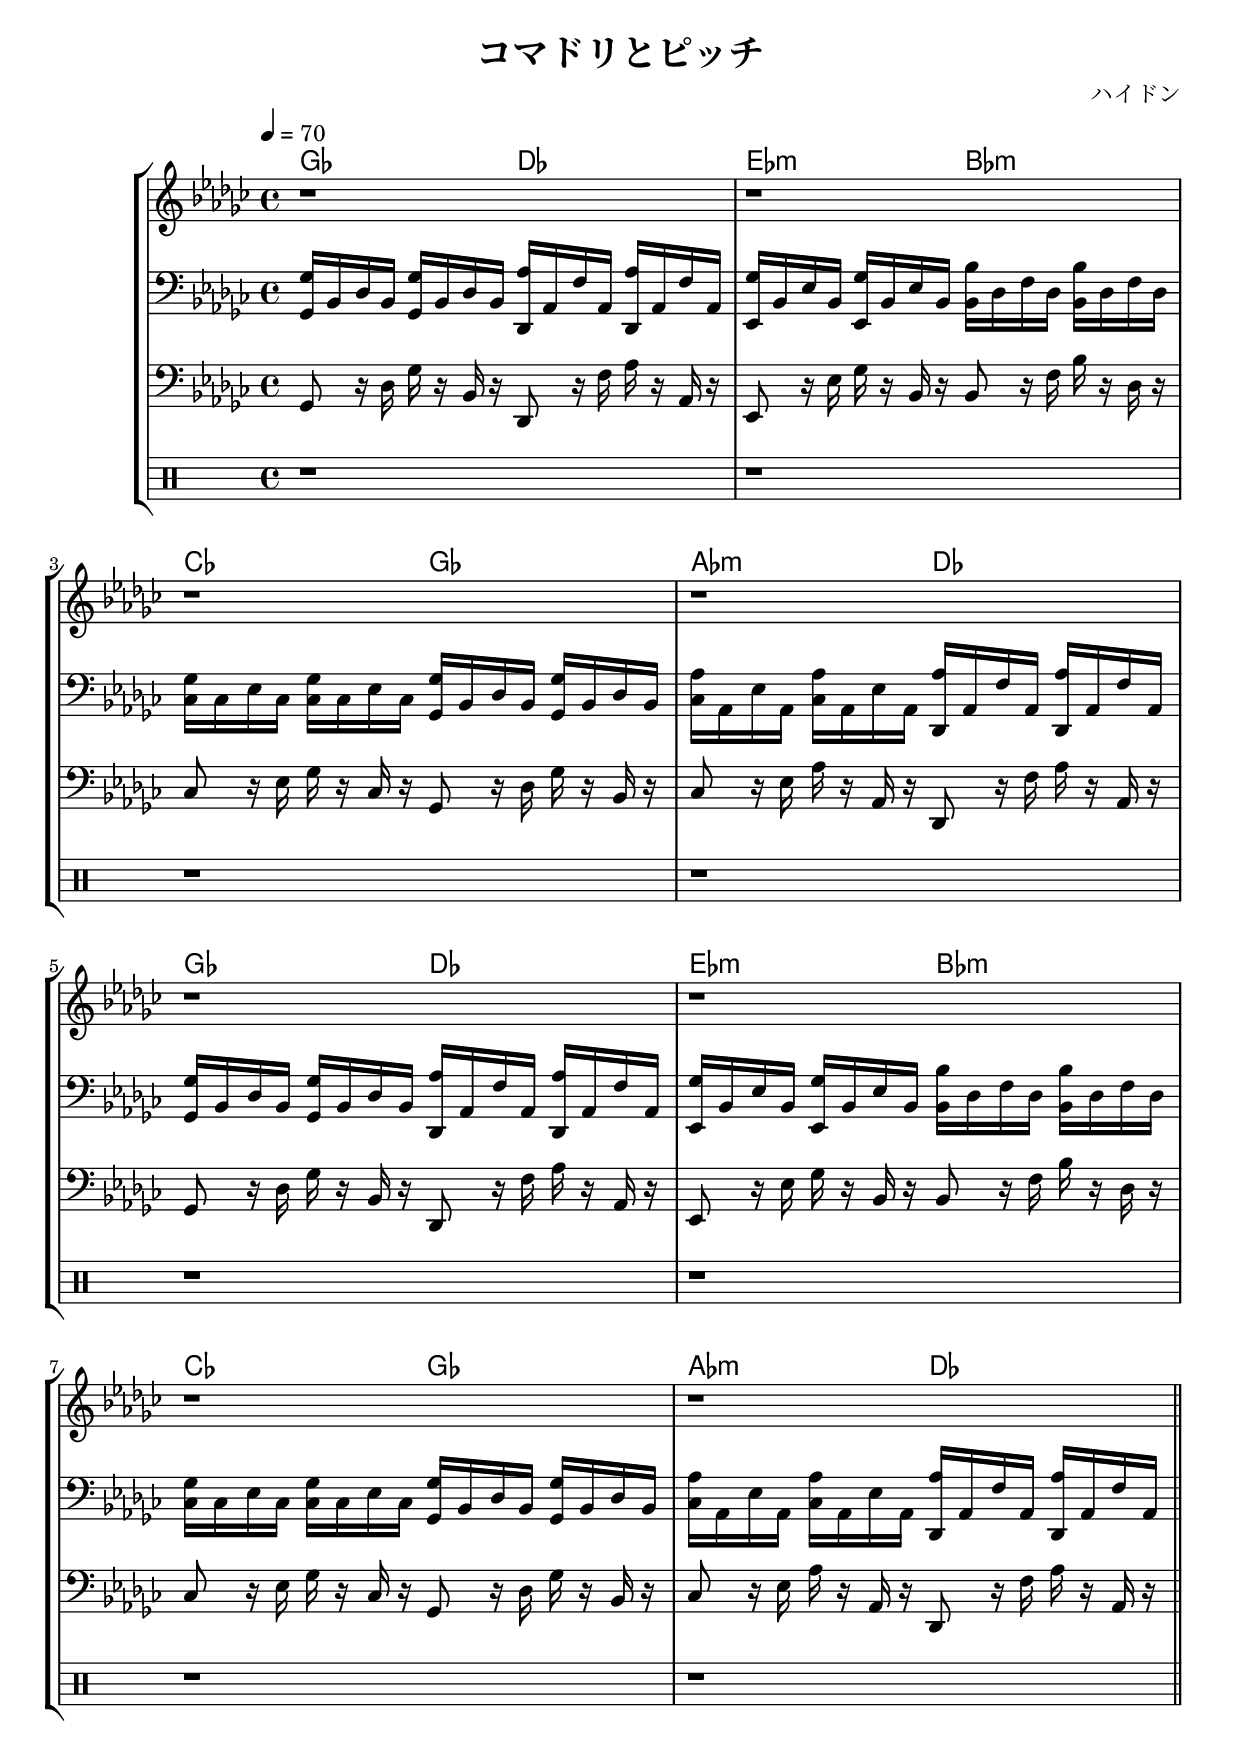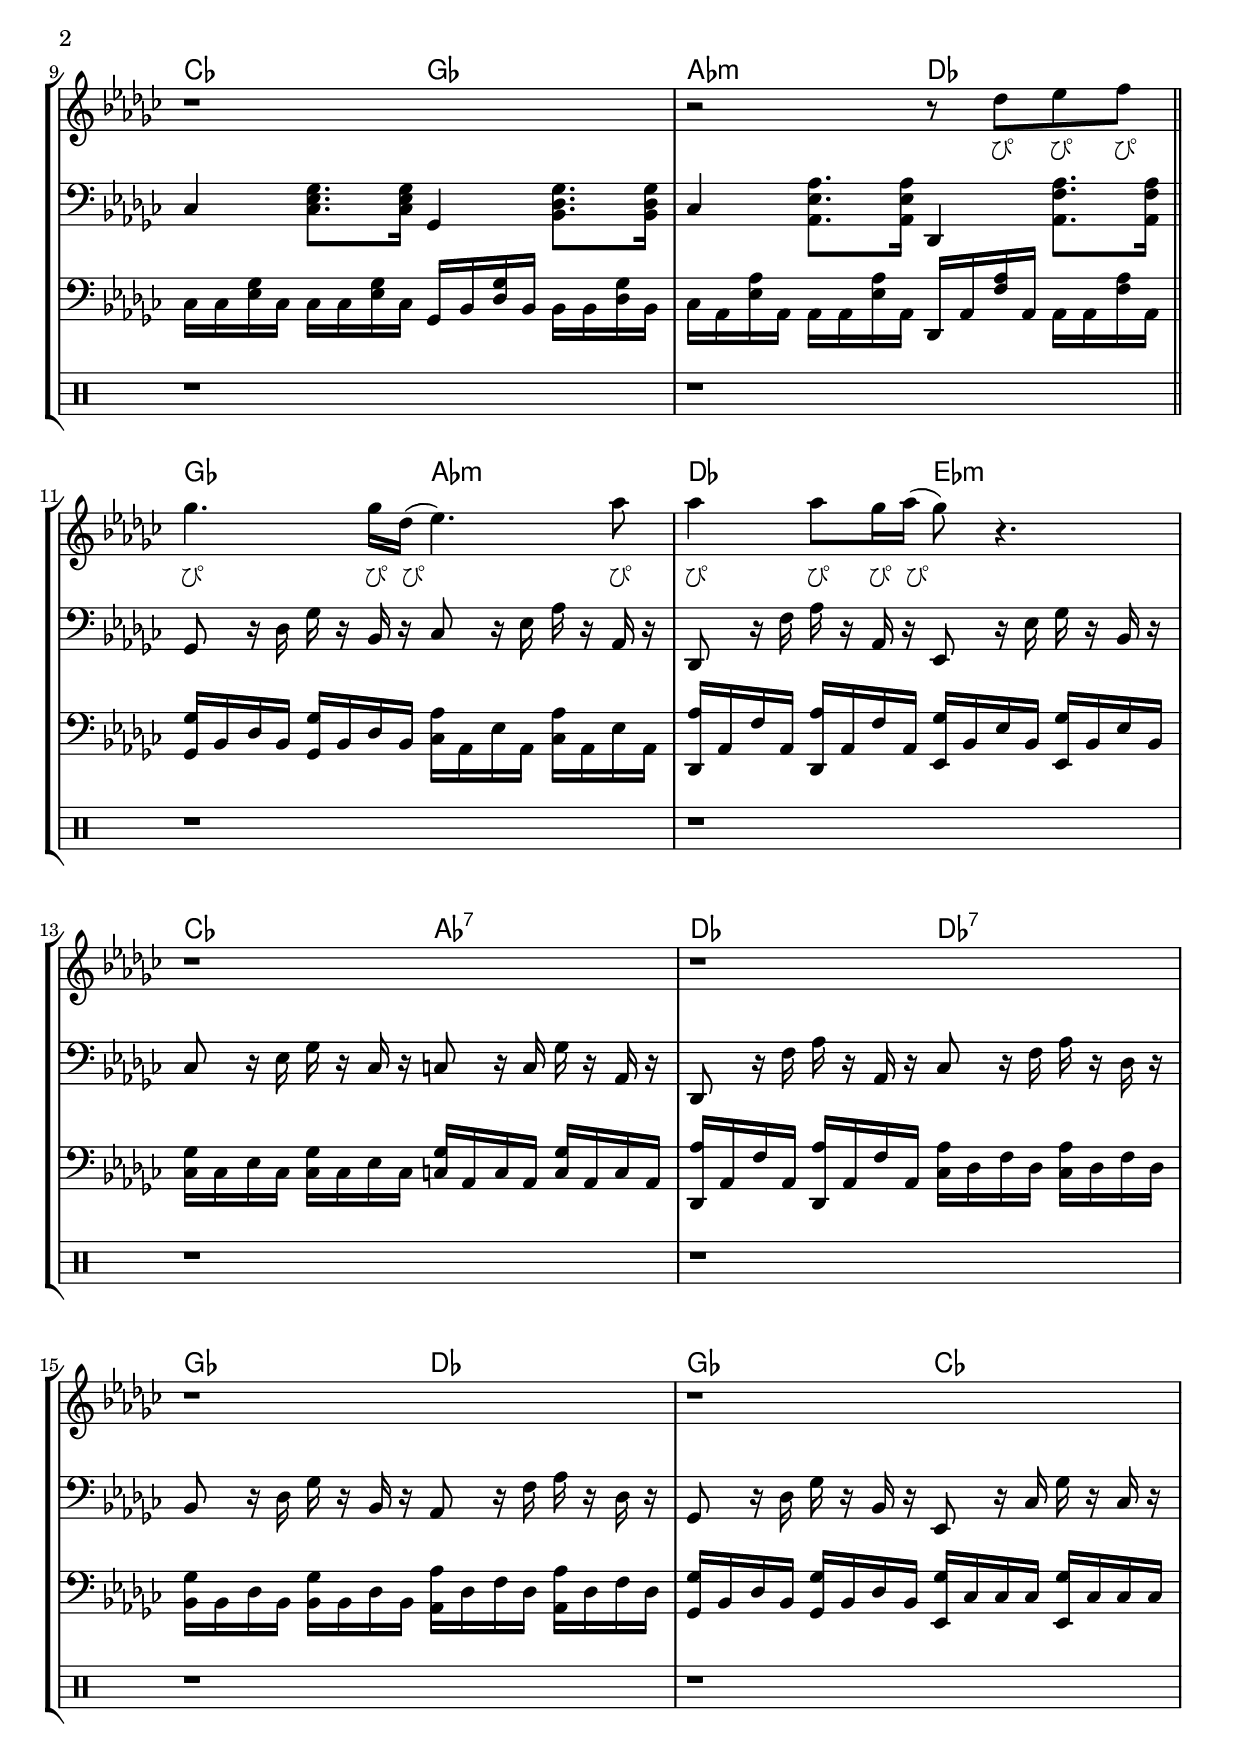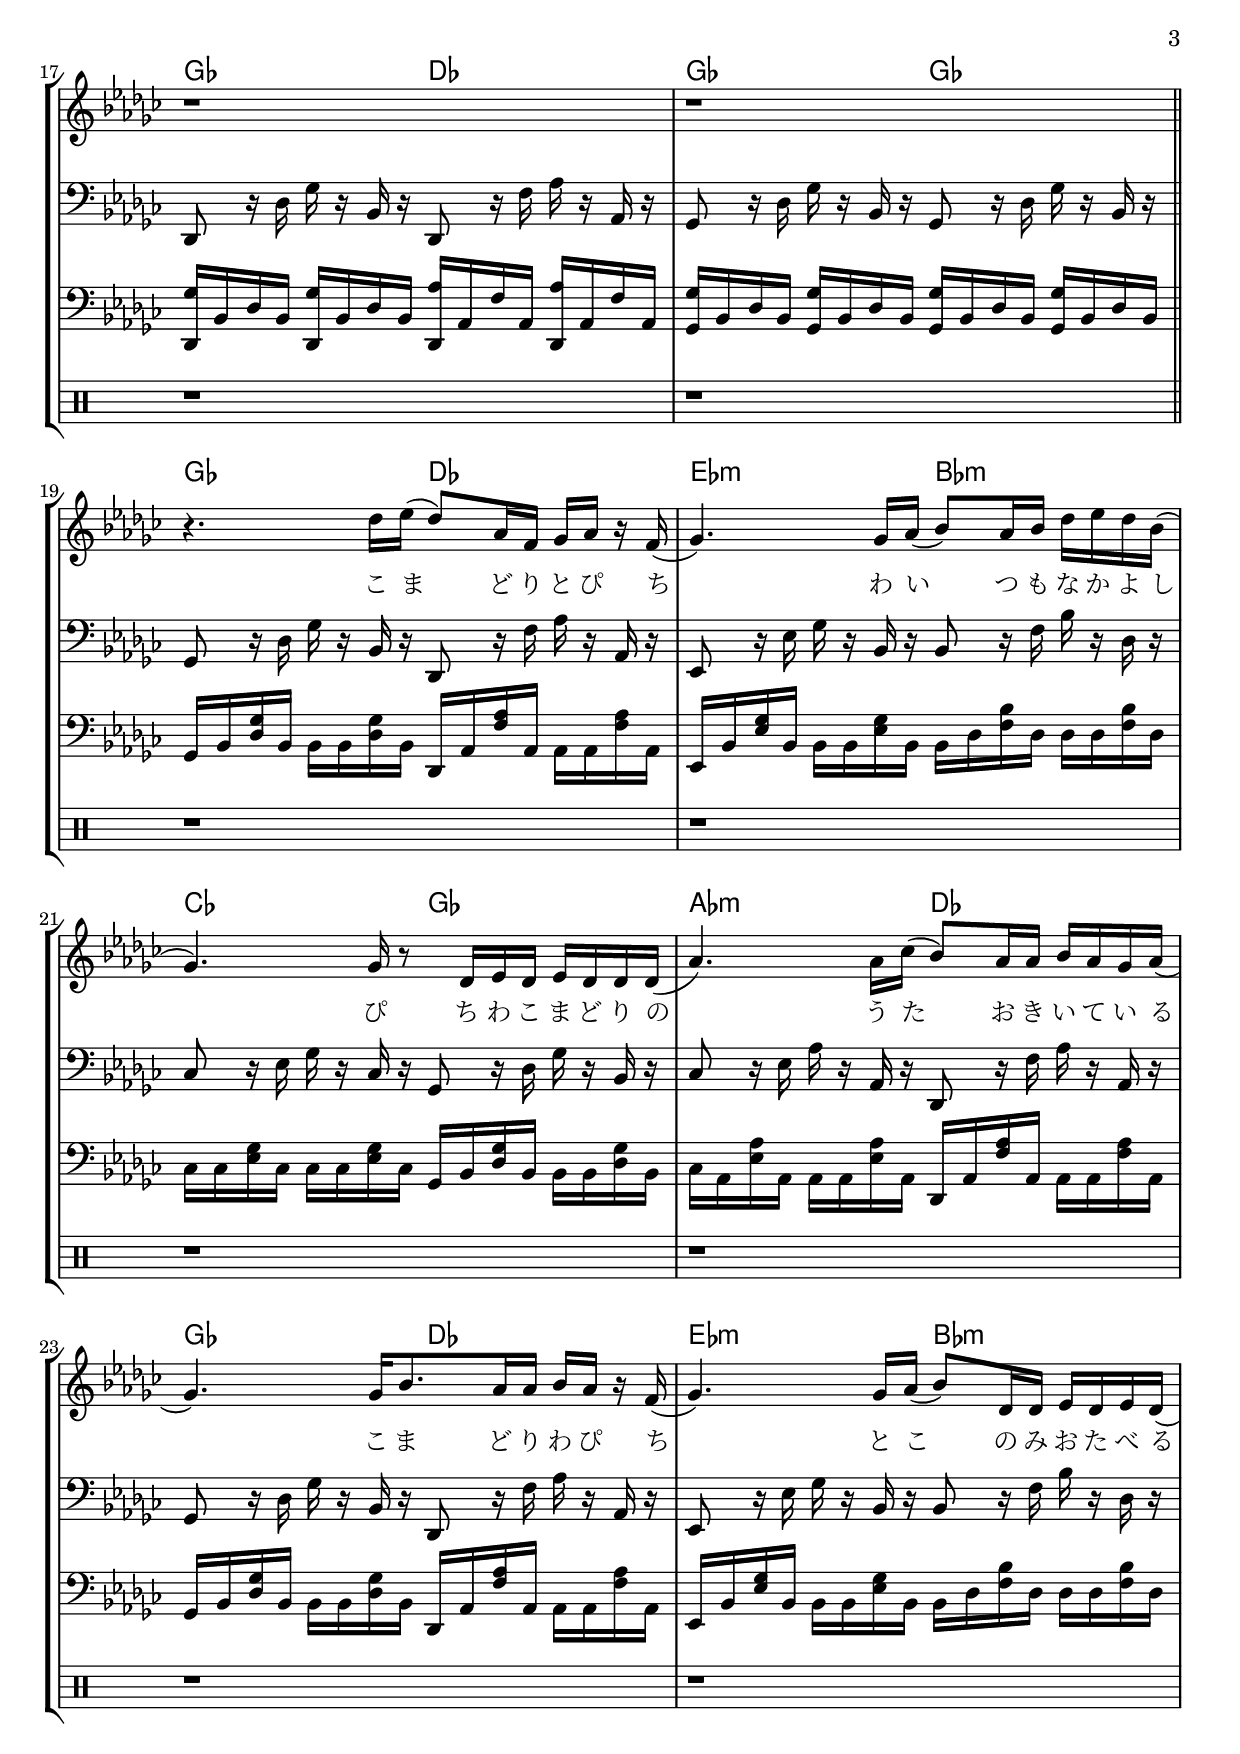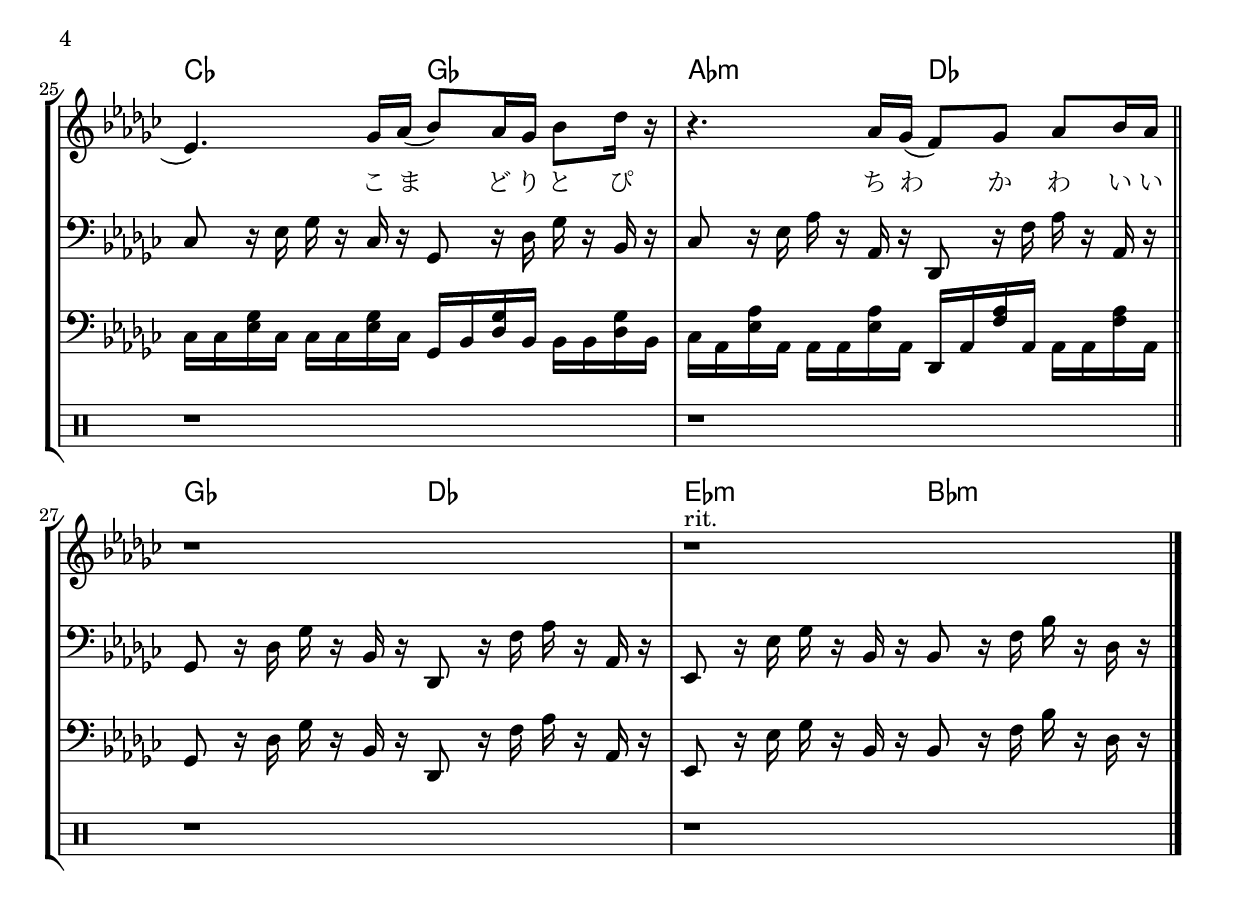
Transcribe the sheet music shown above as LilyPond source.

\version "2.12.1"

\header {
	title = \markup {コマドリとピッチ}
	composer = \markup \center-column {ハイドン}
}

harmony = \chordmode {
	ges2 des es:m bes:m ces ges as:m des ges des es:m bes:m ces ges as:m des 

	ces ges as:m des 

	ges as:m des es:m ces as:7 des des:7 ges des ges ces ges des ges ges 

	ges des es:m bes:m ces ges as:m des ges des es:m bes:m ces ges as:m des 

	ges des es:m bes:m 
}

melody = {
	\key ges \major
	\tempo 4 = 70
	r1 | r1 | r1 | r1 | r1 | r1 | r1 | r1   
	r1 | r2 r8 
	\set Staff.midiInstrument = #"Bird Tweet"
	des''8  es''8  f''8 
	ges''4.  ges''16  des''16  (es''4.)  as''8 
	as''4  as''8  ges''16  as''16  (ges''8)  	r4. r1 r1 r1 r1 r1 r1 	\set Staff.midiInstrument = #"fss0.42"
	r4. des''16  es''16  (des''8)  as'16  f'16  ges'16  as'16  r16  f'16 
	(ges'4.)  ges'16  as'16  (bes'8)  as'16  bes'16  des''16  es''16  des''16  bes'16 
	(ges'4.)  ges'16  r8  des'16  es'16  des'16  es'16  des'16  des'16  des'16 
	(as'4.)  as'16  ces''16  (bes'8)  as'16  as'16  bes'16  as'16  ges'16  as'16 
	(ges'4.)  ges'16  bes'8.  as'16  as'16  bes'16  as'16  r16  f'16 
	(ges'4.)  ges'16  as'16  (bes'8)  des'16  des'16  es'16  des'16  es'16  des'16 
	(es'4.)  ges'16  as'16  (bes'8)  as'16  ges'16  bes'8  des''16  r16 
	r4.  as'16  ges'16  (f'8)  ges'8  as'8  bes'16  as'16
	r1 | r1^"rit." \bar "|."
}

words = \lyricmode {
	
	
	ぴ  ぴ  ぴ  ぴ  ぴ  ぴ  ぴ  ぴ  ぴ  ぴ  ぴ  
	こ  ま  ど  り  と  ぴ  ち  わ  い  つ  も  な  か  よ  し  ぴ  ち  わ  こ  ま  ど  り  の  う  た  お  き  い  て  い  る  こ  ま  ど  り  わ  ぴ  ち  と  こ  の  み  お  た  べ  る  こ  ま  ど  り  と  ぴ  ち  わ  か  わ  い  い  
	
}

tempochange = {
	\tempo 4 = 70
	r1 | r1 | r1 | r1 | r1 | r1 | r1 | r1 \bar "||"
	\tempo 4 = 70
	r1 | r1 \bar "||"
	\tempo 4 = 70
	r1 | r1 | r1 | r1 | r1 | r1 | r1 | r1 \bar "||"
	\tempo 4 = 70
	r1 | r1 | r1 | r1 | r1 | r1 | r1 | r1 \bar "||"
	\tempo 4 = 70
	r1 | \tempo 4 = 52 r2 \tempo 4 = 46 r2 \bar "|."
}

mainacc = {
	\clef bass
	\set Staff.midiInstrument = #"Electric Piano 1"
	\key ges \major
	\tempo 4 = 70
	<ges, ges>16 bes, des bes, <ges, ges> bes, des bes,
	<des, as>16 as, f as, <des, as> as, f as,
	<es, ges>16 bes, es bes, <es, ges> bes, es bes,
	<bes, bes>16 des f des <bes, bes> des f des
	<ces ges>16 ces es ces <ces ges> ces es ces
	<ges, ges>16 bes, des bes, <ges, ges> bes, des bes,
	<ces as>16 as, es as, <ces as> as, es as,
	<des, as>16 as, f as, <des, as> as, f as,
	<ges, ges>16 bes, des bes, <ges, ges> bes, des bes,
	<des, as>16 as, f as, <des, as> as, f as,
	<es, ges>16 bes, es bes, <es, ges> bes, es bes,
	<bes, bes>16 des f des <bes, bes> des f des
	<ces ges>16 ces es ces <ces ges> ces es ces
	<ges, ges>16 bes, des bes, <ges, ges> bes, des bes,
	<ces as>16 as, es as, <ces as> as, es as,
	<des, as>16 as, f as, <des, as> as, f as,
	\bar "||"

	\set Staff.midiInstrument = #"Music box"
	ces4 <ces es ges>8. <ces es ges>16
	ges,4 <bes, des ges>8. <bes, des ges>16
	ces4 <as, es as>8. <as, es as>16
	des,4 <as, f as>8. <as, f as>16
	\bar "||"

	\set Staff.midiInstrument = #"Electric Grand"
	ges,8r16des16ges16r16bes,16r16
	ces8r16es16as16r16as,16r16
	des,8r16f16as16r16as,16r16
	es,8r16es16ges16r16bes,16r16
	ces8r16es16ges16r16ces16r16
	c8r16c16ges16r16as,16r16
	des,8r16f16as16r16as,16r16
	ces8r16f16as16r16des16r16
	bes,8r16des16ges16r16bes,16r16
	as,8r16f16as16r16des16r16
	ges,8r16des16ges16r16bes,16r16
	es,8r16ces16ges16r16ces16r16
	des,8r16des16ges16r16bes,16r16
	des,8r16f16as16r16as,16r16
	ges,8r16des16ges16r16bes,16r16
	ges,8r16des16ges16r16bes,16r16
	\bar "||"

	\set Staff.midiInstrument = #"Harpsichord"
	ges,8r16des16ges16r16bes,16r16
	des,8r16f16as16r16as,16r16
	es,8r16es16ges16r16bes,16r16
	bes,8r16f16bes16r16des16r16
	ces8r16es16ges16r16ces16r16
	ges,8r16des16ges16r16bes,16r16
	ces8r16es16as16r16as,16r16
	des,8r16f16as16r16as,16r16
	ges,8r16des16ges16r16bes,16r16
	des,8r16f16as16r16as,16r16
	es,8r16es16ges16r16bes,16r16
	bes,8r16f16bes16r16des16r16
	ces8r16es16ges16r16ces16r16
	ges,8r16des16ges16r16bes,16r16
	ces8r16es16as16r16as,16r16
	des,8r16f16as16r16as,16r16
	\bar "||"

	\set Staff.midiInstrument = #"Acoustic grand"
	ges,8r16des16ges16r16bes,16r16
	des,8r16f16as16r16as,16r16
	es,8r16es16ges16r16bes,16r16
	bes,8r16f16bes16r16des16r16
	\bar "|."
}

subacc = {
	\clef bass
	\set Staff.midiInstrument = #"Violin"
	\key ges \major
	\tempo 4 = 70
	ges,8r16des16ges16r16bes,16r16
	des,8r16f16as16r16as,16r16
	es,8r16es16ges16r16bes,16r16
	bes,8r16f16bes16r16des16r16
	ces8r16es16ges16r16ces16r16
	ges,8r16des16ges16r16bes,16r16
	ces8r16es16as16r16as,16r16
	des,8r16f16as16r16as,16r16
	ges,8r16des16ges16r16bes,16r16
	des,8r16f16as16r16as,16r16
	es,8r16es16ges16r16bes,16r16
	bes,8r16f16bes16r16des16r16
	ces8r16es16ges16r16ces16r16
	ges,8r16des16ges16r16bes,16r16
	ces8r16es16as16r16as,16r16
	des,8r16f16as16r16as,16r16
	\bar "||"

	\set Staff.midiInstrument = #"Viola"
	ces16 ces <es ges> ces ces ces <es ges> ces
	ges,16 bes, <des ges> bes, bes, bes, <des ges> bes,
	ces16 as, <es as> as, as, as, <es as> as,
	des,16 as, <f as> as, as, as, <f as> as,
	\bar "||"

	\set Staff.midiInstrument = #"Cello"
	<ges, ges>16 bes, des bes, <ges, ges> bes, des bes,
	<ces as>16 as, es as, <ces as> as, es as,
	<des, as>16 as, f as, <des, as> as, f as,
	<es, ges>16 bes, es bes, <es, ges> bes, es bes,
	<ces ges>16 ces es ces <ces ges> ces es ces
	<c ges>16 as, c as, <c ges> as, c as,
	<des, as>16 as, f as, <des, as> as, f as,
	<ces as>16 des f des <ces as> des f des
	<bes, ges>16 bes, des bes, <bes, ges> bes, des bes,
	<as, as>16 des f des <as, as> des f des
	<ges, ges>16 bes, des bes, <ges, ges> bes, des bes,
	<es, ges>16 ces ces ces <es, ges> ces ces ces
	<des, ges>16 bes, des bes, <des, ges> bes, des bes,
	<des, as>16 as, f as, <des, as> as, f as,
	<ges, ges>16 bes, des bes, <ges, ges> bes, des bes,
	<ges, ges>16 bes, des bes, <ges, ges> bes, des bes,
	\bar "||"

	\set Staff.midiInstrument = #"Violin"
	ges,16 bes, <des ges> bes, bes, bes, <des ges> bes,
	des,16 as, <f as> as, as, as, <f as> as,
	es,16 bes, <es ges> bes, bes, bes, <es ges> bes,
	bes,16 des <f bes> des des des <f bes> des
	ces16 ces <es ges> ces ces ces <es ges> ces
	ges,16 bes, <des ges> bes, bes, bes, <des ges> bes,
	ces16 as, <es as> as, as, as, <es as> as,
	des,16 as, <f as> as, as, as, <f as> as,
	ges,16 bes, <des ges> bes, bes, bes, <des ges> bes,
	des,16 as, <f as> as, as, as, <f as> as,
	es,16 bes, <es ges> bes, bes, bes, <es ges> bes,
	bes,16 des <f bes> des des des <f bes> des
	ces16 ces <es ges> ces ces ces <es ges> ces
	ges,16 bes, <des ges> bes, bes, bes, <des ges> bes,
	ces16 as, <es as> as, as, as, <es as> as,
	des,16 as, <f as> as, as, as, <f as> as,
	\bar "||"

	\set Staff.midiInstrument = #"Music box"
	ges,8r16des16ges16r16bes,16r16
	des,8r16f16as16r16as,16r16
	es,8r16es16ges16r16bes,16r16
	bes,8r16f16bes16r16des16r16
	\bar "|."
}

percA = {
	\drummode {
	r1 |r1 |r1 |r1 |r1 |r1 |r1 |r1 \bar "||"
	r1 |r1 \bar "||"
	r1 |r1 |r1 |r1 |r1 |r1 |r1 |r1 \bar "||"
	r1 |r1 |r1 |r1 |r1 |r1 |r1 |r1 \bar "||"
	r1 |r1 \bar "|."
	}
}

percB = {
	\drummode {
	r1 |r1 |r1 |r1 |r1 |r1 |r1 |r1 \bar "||"
	r1 |r1 \bar "||"
	r1 |r1 |r1 |r1 |r1 |r1 |r1 |r1 \bar "||"
	r1 |r1 |r1 |r1 |r1 |r1 |r1 |r1 \bar "||"
	r1 |r1 \bar "|."
	}
}

percC = {
	\drummode {
	r1 |r1 |r1 |r1 |r1 |r1 |r1 |r1 \bar "||"
	r1 |r1 \bar "||"
	r1 |r1 |r1 |r1 |r1 |r1 |r1 |r1 \bar "||"
	r1 |r1 |r1 |r1 |r1 |r1 |r1 |r1 \bar "||"
	r1 |r1 \bar "|."
	}
}

percD = {
	\drummode {
	r1 |r1 |r1 |r1 |r1 |r1 |r1 |r1 \bar "||"
	r1 |r1 \bar "||"
	r1 |r1 |r1 |r1 |r1 |r1 |r1 |r1 \bar "||"
	r1 |r1 |r1 |r1 |r1 |r1 |r1 |r1 \bar "||"
	r1 |r1 \bar "|."
	}
}

percE = {
	\drummode {
	r1 |r1 |r1 |r1 |r1 |r1 |r1 |r1 \bar "||"
	r1 |r1 \bar "||"
	r1 |r1 |r1 |r1 |r1 |r1 |r1 |r1 \bar "||"
	r1 |r1 |r1 |r1 |r1 |r1 |r1 |r1 \bar "||"
	r1 |r1 \bar "|."
	}
}

\score {
	<<
		\new StaffGroup <<
			\new ChordNames {\harmony}
			\new Voice = "melody" {\melody}
			\new Lyrics \lyricsto "melody" \words
			\new Staff = "mainacc" {\mainacc}
			\new Staff = "subacc" {\subacc}
			\new DrumStaff <<
				\new DrumVoice {\percA}
				\new DrumVoice {\percB}
				\new DrumVoice {\percC}
				\new DrumVoice {\percD}
				\new DrumVoice {\percE}
			>>
		>>
	>>
	\layout { }
}
